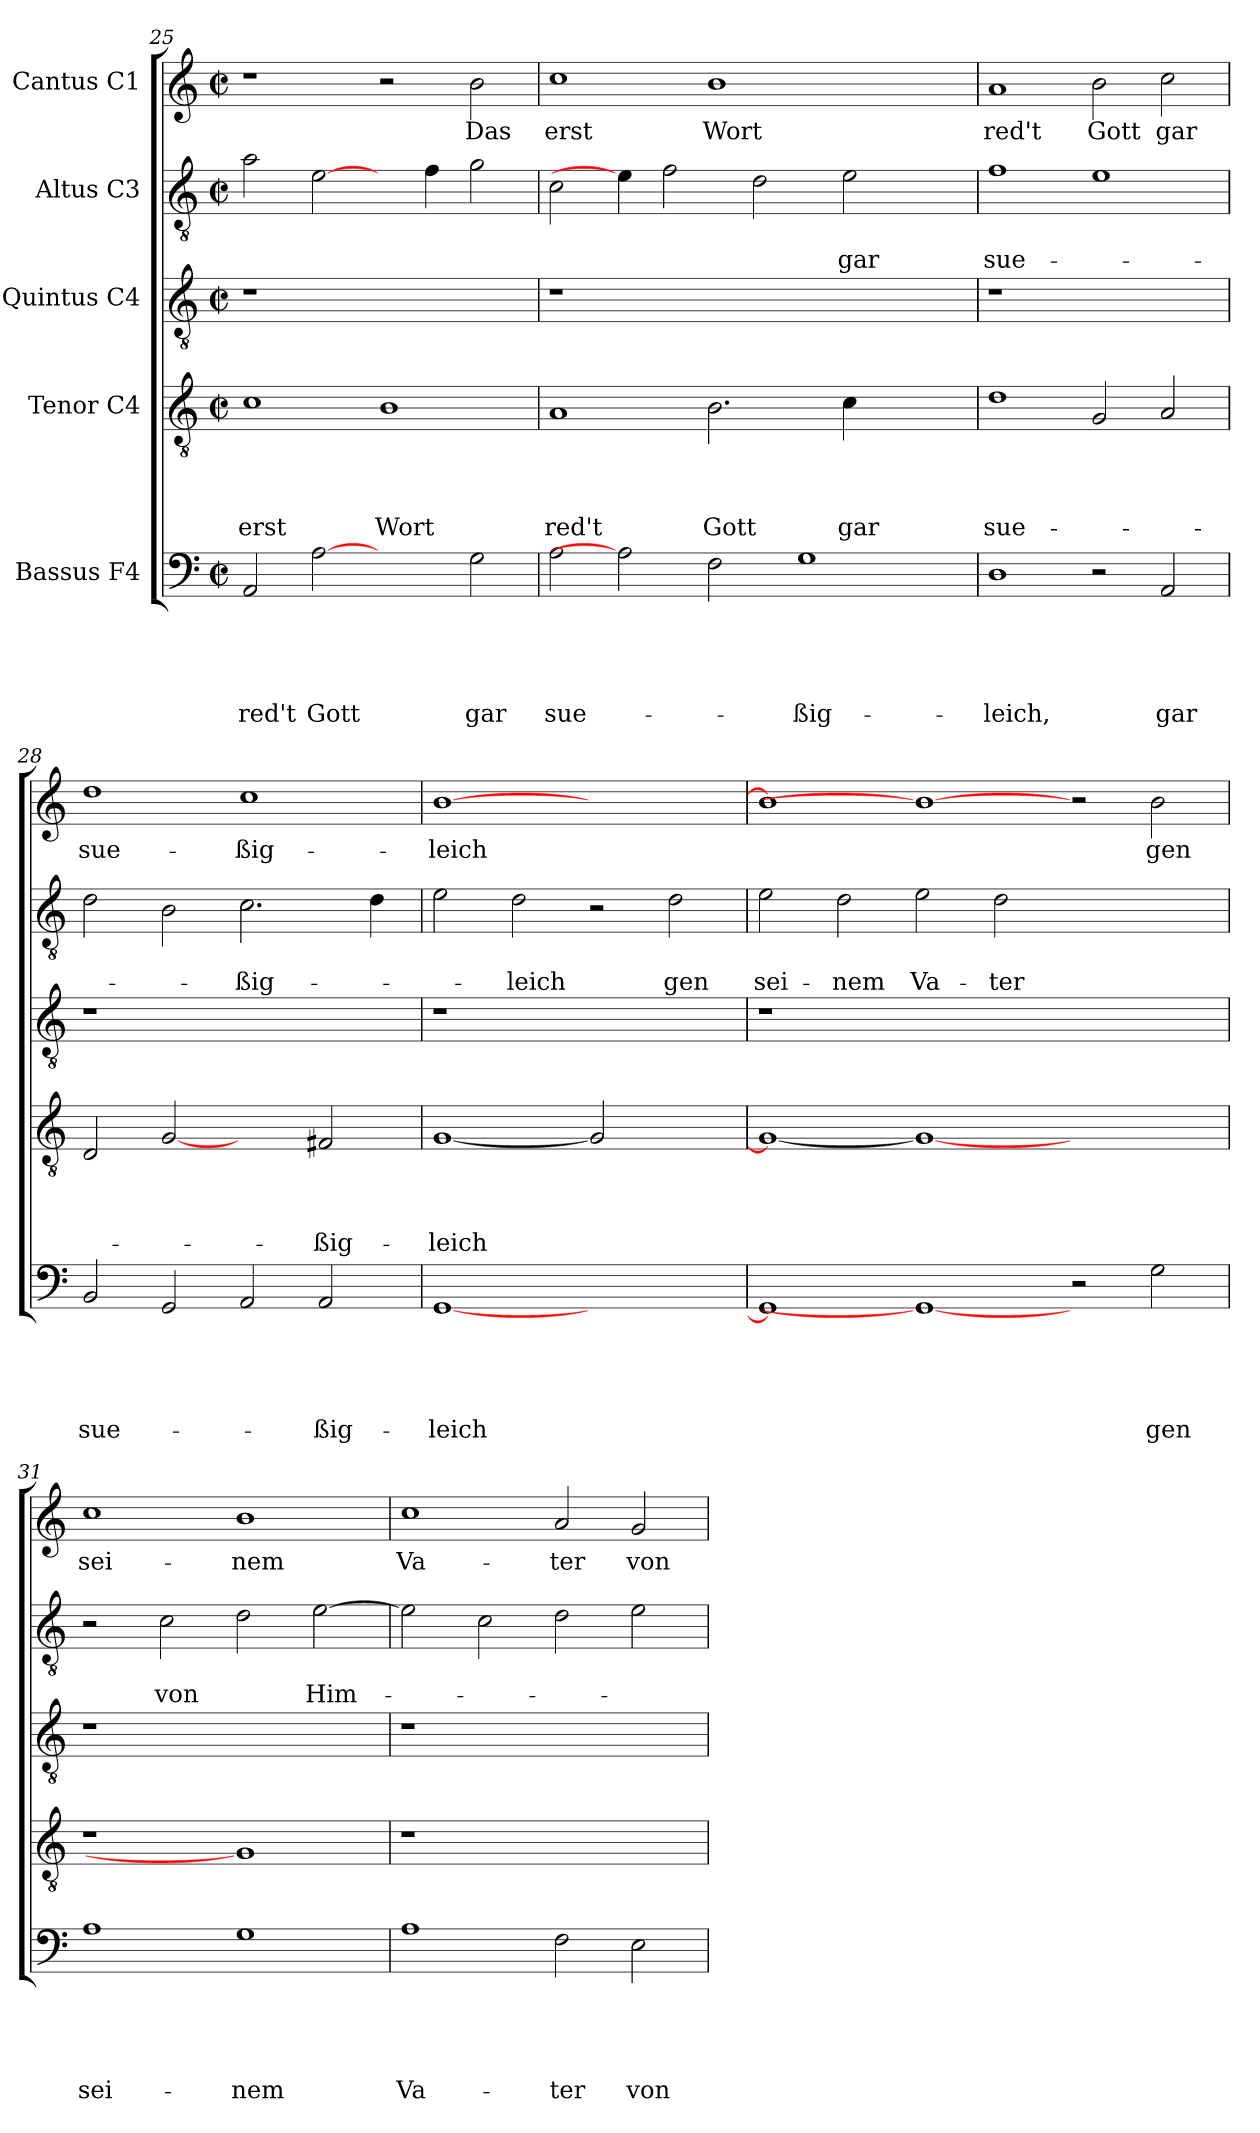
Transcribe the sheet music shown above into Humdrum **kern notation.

**kern	**text	**text	**text	**text	**text	**kern	**text	**text	**text	**text	**kern	**kern	**text	**text	**kern	**text
*part5	*part5	*part5	*part5	*part5	*part5	*part4	*part4	*part4	*part4	*part4	*part3	*part2	*part2	*part2	*part1	*part1
*staff5	*staff5	*staff5	*staff5	*staff5	*staff5	*staff4	*staff4	*staff4	*staff4	*staff4	*staff3	*staff2	*staff2	*staff2	*staff1	*staff1
*I"Bassus F4	*	*	*	*	*	*I"Tenor C4	*	*	*	*	*I"Quintus C4	*I"Altus C3	*	*	*I"Cantus C1	*
*clefF4	*	*	*	*	*	*clefGv2	*	*	*	*	*clefGv2	*clefGv2	*	*	*clefG2	*
*k[]	*	*	*	*	*	*k[]	*	*	*	*	*k[]	*k[]	*	*	*k[]	*
*C:	*	*	*	*	*	*C:	*	*	*	*	*C:	*C:	*	*	*C:	*
*M2/2	*	*	*	*	*	*M2/2	*	*	*	*	*M2/2	*M2/2	*	*	*M2/2	*
*met(c|)	*	*	*	*	*	*met(c|)	*	*	*	*	*met(c|)	*met(c|)	*	*	*met(c|)	*
=25	=25	=25	=25	=25	=25	=25	=25	=25	=25	=25	=25	=25	=25	=25	=25	=25
2AA/	.	.	.	.	red't	1c	.	.	.	erst	1r	2a\	.	.	1r	.
[2A	.	.	.	.	Gott	.	.	.	.	.	.	[2e\	.	.	.	.
2ryy	.	.	.	.	.	1B	.	.	.	Wort	1ryy	4ryy	.	.	2r	.
.	.	.	.	.	.	.	.	.	.	.	.	4f\	.	.	.	.
2G\	.	.	.	.	gar	.	.	.	.	.	.	2g\	.	.	2b\	Das
=26	=26	=26	=26	=26	=26	=26	=26	=26	=26	=26	=26	=26	=26	=26	=26	=26
2A\	.	.	.	.	sue-	1A	.	.	.	red't	1r	2c\	.	.	1cc	erst
2A]	.	.	.	.	.	.	.	.	.	.	.	4e\]	.	.	.	.
.	.	.	.	.	.	.	.	.	.	.	.	2f\	.	.	.	.
2F\	.	.	.	.	.	2.B\	.	.	.	Gott	1.ryy	.	.	.	1b	Wort
.	.	.	.	.	.	.	.	.	.	.	.	2d\	.	.	.	.
1G	.	.	.	.	-ßig-	.	.	.	.	.	.	.	.	.	.	.
.	.	.	.	.	.	4c\	.	.	.	gar	.	2e\	.	gar	.	.
.	.	.	.	.	.	2ryy	.	.	.	.	.	.	.	.	2ryy	.
.	.	.	.	.	.	.	.	.	.	.	.	4ryy	.	.	.	.
=27	=27	=27	=27	=27	=27	=27	=27	=27	=27	=27	=27	=27	=27	=27	=27	=27
1D	.	.	.	.	-leich,	1d	.	.	.	sue-	1r	1f	.	sue-	1a	red't
2r	.	.	.	.	.	2G/	.	.	.	.	1ryy	1e	.	.	2b\	Gott
2AA/	.	.	.	.	gar	2A/	.	.	.	.	.	.	.	.	2cc\	gar
!!LO:LB:g=z
=28	=28	=28	=28	=28	=28	=28	=28	=28	=28	=28	=28	=28	=28	=28	=28	=28
2BB/	.	.	.	.	sue-	2D/	.	.	.	.	1r	2d\	.	.	1dd	sue-
2GG/	.	.	.	.	.	[2G	.	.	.	.	.	2B\	.	.	.	.
2AA/	.	.	.	.	.	2ryy	.	.	.	.	1ryy	2.c\	.	-ßig-	1cc	-ßig-
2AA/	.	.	.	.	-ßig-	2F#/	.	.	.	-ßig-	.	.	.	.	.	.
.	.	.	.	.	.	.	.	.	.	.	.	4d\	.	.	.	.
=29	=29	=29	=29	=29	=29	=29	=29	=29	=29	=29	=29	=29	=29	=29	=29	=29
[1GG	.	.	.	.	-leich	[1G	.	.	.	-leich	1r	2e\	.	.	[1b	-leich
.	.	.	.	.	.	.	.	.	.	.	.	2d\	.	-leich	.	.
1ryy	.	.	.	.	.	2G]	.	.	.	.	1ryy	2r	.	.	1ryy	.
.	.	.	.	.	.	2ryy	.	.	.	.	.	2d\	.	gen	.	.
=30	=30	=30	=30	=30	=30	=30	=30	=30	=30	=30	=30	=30	=30	=30	=30	=30
1GG]	.	.	.	.	.	1G_	.	.	.	.	1r	2e\	.	sei-	1b]	.
.	.	.	.	.	.	.	.	.	.	.	.	2d\	.	-nem	.	.
1GG_	.	.	.	.	.	1G_	.	.	.	.	0ryy	2e\	.	Va-	1b_	.
.	.	.	.	.	.	.	.	.	.	.	.	2d\	.	-ter	.	.
2r	.	.	.	.	.	1ryy	.	.	.	.	.	1ryy	.	.	2r	.
2G\	.	.	.	.	gen	.	.	.	.	.	.	.	.	.	2b\	gen
=31	=31	=31	=31	=31	=31	=31	=31	=31	=31	=31	=31	=31	=31	=31	=31	=31
1A	.	.	.	.	sei-	1r	.	.	.	.	1r	2r	.	.	1cc	sei-
.	.	.	.	.	.	.	.	.	.	.	.	2c\	.	von	.	.
1G	.	.	.	.	-nem	1G]	.	.	.	.	1ryy	2d\	.	.	1b	-nem
.	.	.	.	.	.	.	.	.	.	.	.	[2e\	.	Him-	.	.
=32	=32	=32	=32	=32	=32	=32	=32	=32	=32	=32	=32	=32	=32	=32	=32	=32
1A	.	.	.	.	Va-	1r	.	.	.	.	1r	2e\]	.	.	1cc	Va-
.	.	.	.	.	.	.	.	.	.	.	.	2c\	.	.	.	.
2F\	.	.	.	.	-ter	1ryy	.	.	.	.	1ryy	2d\	.	.	2a/	-ter
2E\	.	.	.	.	von	.	.	.	.	.	.	2e\	.	.	2g/	von
=	=	=	=	=	=	=	=	=	=	=	=	=	=	=	=	=
*-	*-	*-	*-	*-	*-	*-	*-	*-	*-	*-	*-	*-	*-	*-	*-	*-
